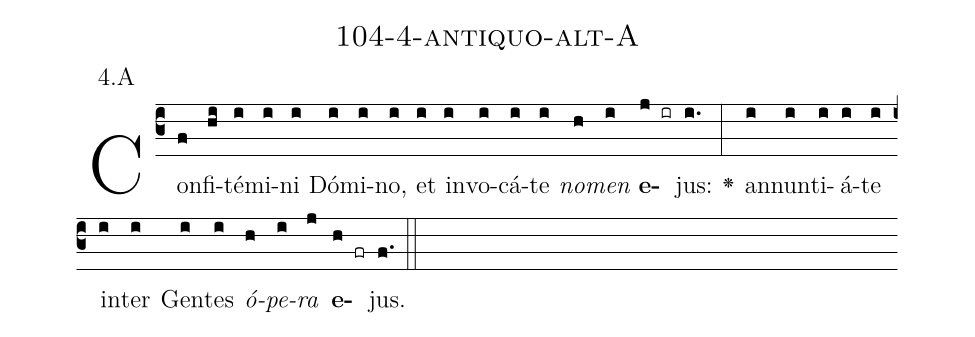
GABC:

name: 104-4-antiquo-alt-A;
annotation: 4.A;
%%
(c3)Con(f)fi(hi)té(i)mi(i)ni(i) Dó(i)mi(i)no,(i) et(i) in(i)vo(i)cá(i)te(i) <i>no</i>(h)<i>men</i>(i) <b>e</b>(j ir)jus:(i.) <v>\greheightstar</v>(:) an(i)nun(i)ti(i)á(i)te(i) in(i)ter(i) Gen(i)tes(i) <i>ó</i>(h)<i>pe</i>(i)<i>ra</i>(j) <b>e</b>(h fr)jus.(f.) (::)


%E(i) u(h) o(i) u(j) a(h) e.(f.) (::)
